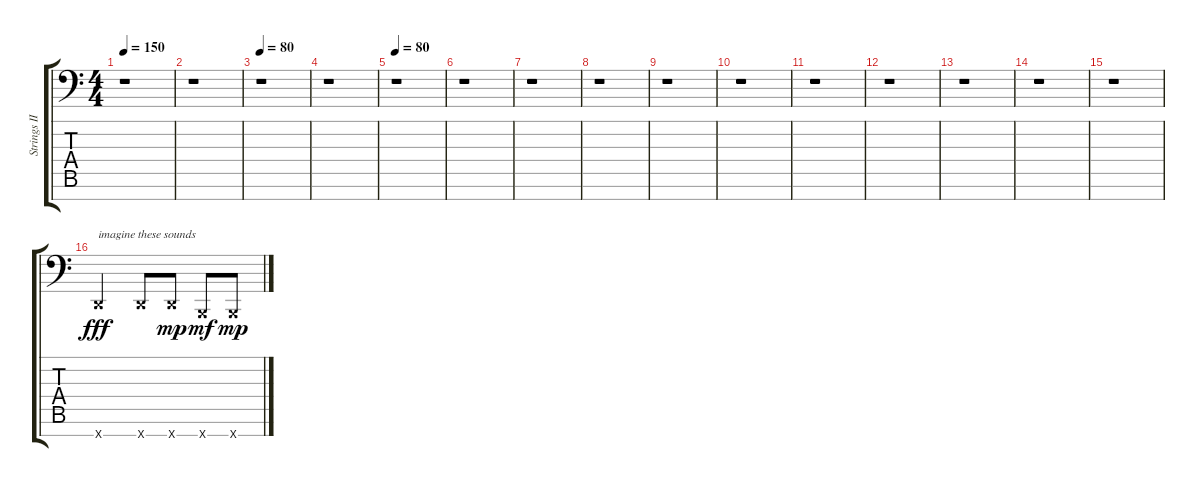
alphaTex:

\track ("Strings II" "Strings II") {instrument stringensemble2}
\staff {score tabs}
\tuning (E4 B3 G3 D3 A2 E2 B-1) {hide}
\ts (4 4)
\tempo 150
\clef f4
\ks c
r.1{dy f} |
r.1 |
\tempo 80
r.1 |
r.1 |
\tempo 80
r.1 |
r.1 |
r.1 |
r.1 |
r.1 |
r.1 |
r.1 |
r.1 |
r.1 |
r.1 |
r.1 |
3.7{x}.2{txt "imagine these sounds" dy fff instrument gunshot} 3.7{x}.8 3.7{x}.8{dy mp} 0.7{x}.8{dy mf} 0.7{x}.8{dy mp}
